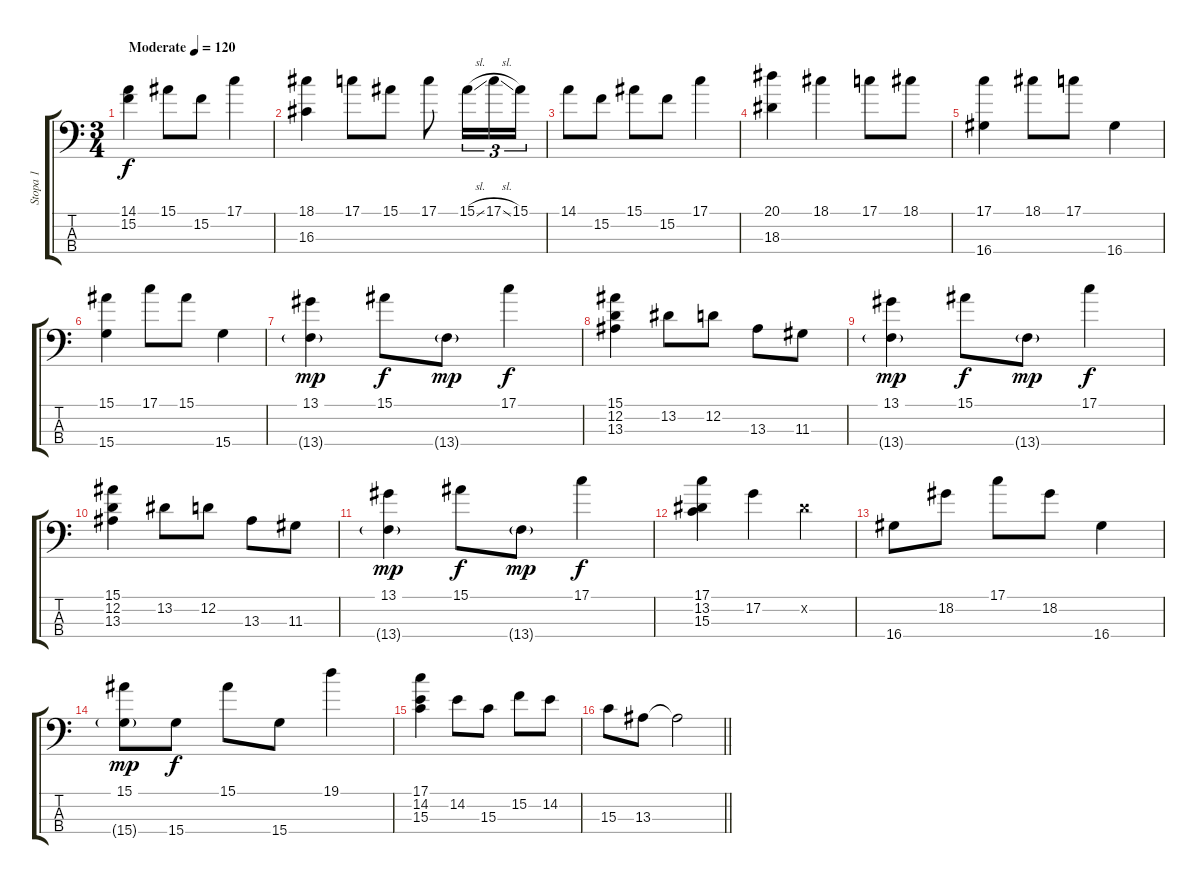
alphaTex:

\track ("Stopa 1" "Stopa 1") {instrument electricbassfinger}
\staff {score tabs}
\tuning (G2 D2 A1 E1) {hide}
\ts (3 4)
\tempo (120 "Moderate")
\clef f4
\ks c
(14.1 15.2).4{dy f instrument electricbassfinger} 15.1.8 15.2.8 17.1.4 |
(18.1 16.3).4 17.1.8 15.1.8 17.1.8 15.1{sl}.16{tu (3 2)} 17.1{sl}.16{tu (3 2)} 15.1.16{tu (3 2)} |
14.1.8 15.2.8 15.1.8 15.2.8 17.1.4 |
(20.1 18.3).4 18.1.4 17.1.8 18.1.8 |
(17.1 16.4).4 18.1.8 17.1.8 16.4.4 |
(15.1 15.4).4 17.1.8 15.1.8 15.4.4 |
(13.1 13.4{g}).4{dy mp} 15.1.8{dy f} 13.4{g}.8{dy mp} 17.1.4{dy f} |
(15.1 12.2 13.3).4 13.2.8 12.2.8 13.3.8 11.3.8 |
(13.1 13.4{g}).4{dy mp} 15.1.8{dy f} 13.4{g}.8{dy mp} 17.1.4{dy f} |
(15.1 12.2 13.3).4 13.2.8 12.2.8 13.3.8 11.3.8 |
(13.1 13.4{g}).4{dy mp} 15.1.8{dy f} 13.4{g}.8{dy mp} 17.1.4{dy f} |
(17.1 13.2 15.3).4 17.2.4 13.2{x}.4 |
16.4.8 18.2.8 17.1.8 18.2.8 16.4.4 |
(15.1 15.4{g}).8{dy mp} 15.4.8{dy f} 15.1.8 15.4.8 19.1.4 |
(17.1 14.2 15.3).4 14.2.8 15.3.8 15.2.8 14.2.8 |
\barLineRight lightlight
15.3.8 13.3.8 13.3{t}.2
